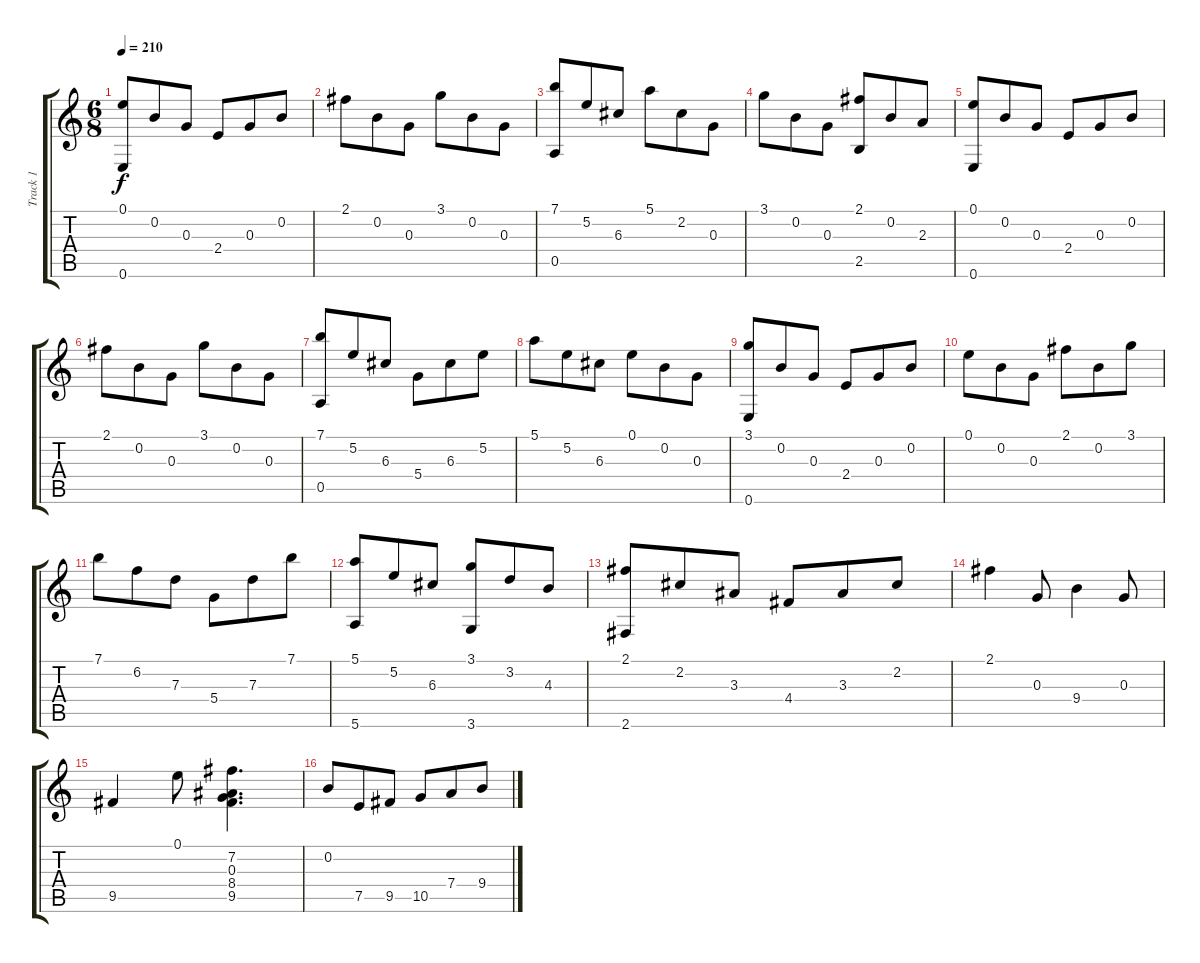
\track ("Track 1" "Track 1") {instrument acousticguitarnylon}
\staff {score tabs}
\tuning (E4 B3 G3 D3 A2 E2) {hide}
\ts (6 8)
\tempo 210
\clef g2
\ks c
(0.1 0.6).8{dy f} 0.2.8 0.3.8 2.4.8 0.3.8 0.2.8 |
2.1.8 0.2.8 0.3.8 3.1.8 0.2.8 0.3.8 |
(7.1 0.5).8 5.2.8 6.3.8 5.1.8 2.2.8 0.3.8 |
3.1.8 0.2.8 0.3.8 (2.1 2.5).8 0.2.8 2.3.8 |
(0.1 0.6).8 0.2.8 0.3.8 2.4.8 0.3.8 0.2.8 |
2.1.8 0.2.8 0.3.8 3.1.8 0.2.8 0.3.8 |
(7.1 0.5).8 5.2.8 6.3.8 5.4.8 6.3.8 5.2.8 |
5.1.8 5.2.8 6.3.8 0.1.8 0.2.8 0.3.8 |
(3.1 0.6).8 0.2.8 0.3.8 2.4.8 0.3.8 0.2.8 |
0.1.8 0.2.8 0.3.8 2.1.8 0.2.8 3.1.8 |
7.1.8 6.2.8 7.3.8 5.4.8 7.3.8 7.1.8 |
(5.1 5.6).8 5.2.8 6.3.8 (3.1 3.6).8 3.2.8 4.3.8 |
(2.1 2.6).8 2.2.8 3.3.8 4.4.8 3.3.8 2.2.8 |
2.1.4 0.3.8 9.4.4 0.3.8 |
9.5.4 0.1.8 (7.2 0.3 8.4 9.5).4{d} |
0.2.8 7.5.8 9.5.8 10.5.8 7.4.8 9.4.8
